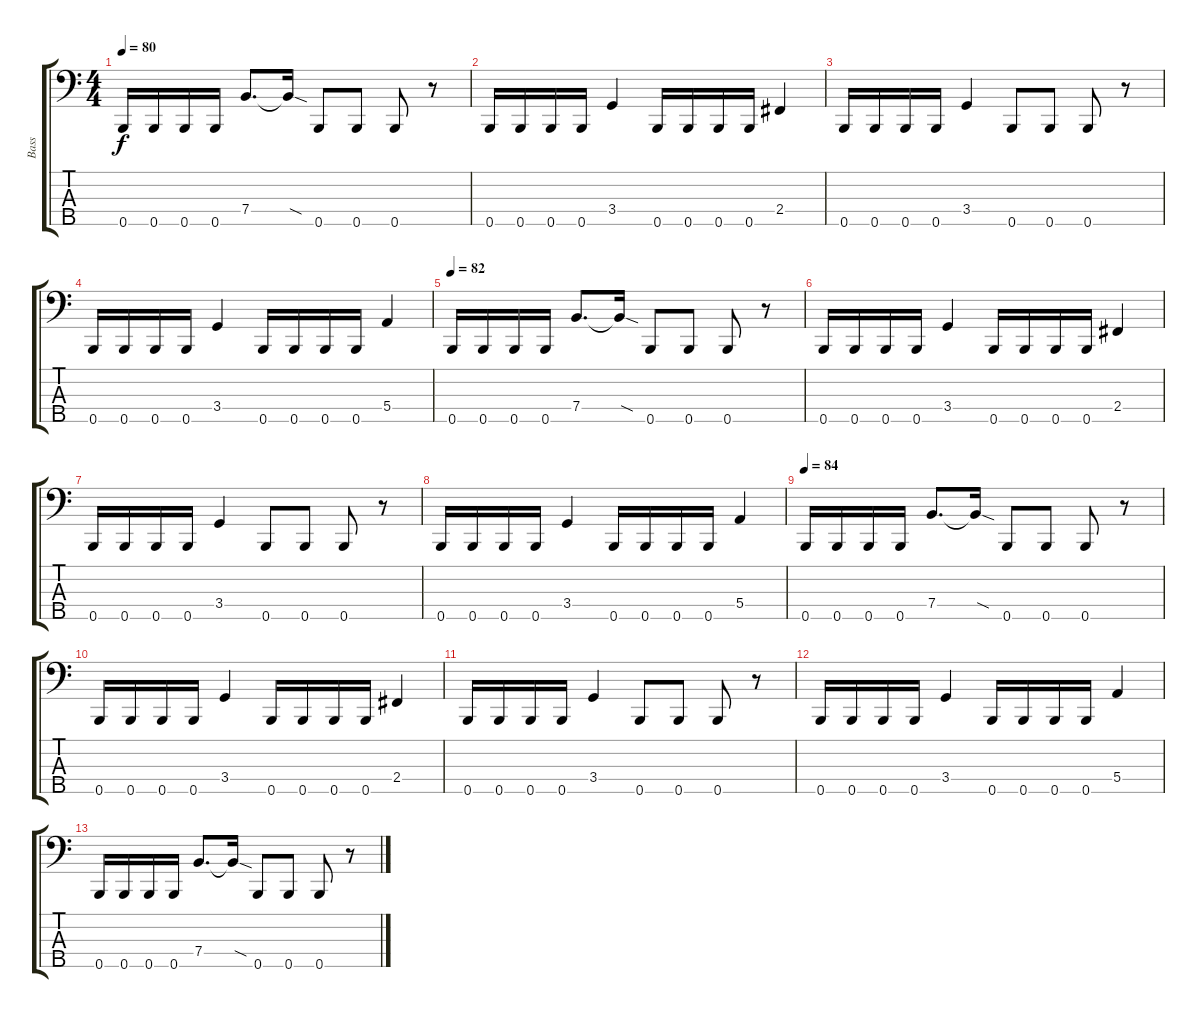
\track ("Bass" "Bass") {instrument electricbasspick}
\staff {score tabs}
\tuning (G2 D2 A1 E1 B0) {hide}
\ts (4 4)
\tempo 80
\clef f4
\ks c
0.5.16{dy f} 0.5.16 0.5.16 0.5.16 7.4.8{d} 7.4{sod t}.16 0.5.8 0.5.8 0.5.8 r.8 |
0.5.16 0.5.16 0.5.16 0.5.16 3.4.4 0.5.16 0.5.16 0.5.16 0.5.16 2.4.4 |
0.5.16 0.5.16 0.5.16 0.5.16 3.4.4 0.5.8 0.5.8 0.5.8 r.8 |
0.5.16 0.5.16 0.5.16 0.5.16 3.4.4 0.5.16 0.5.16 0.5.16 0.5.16 5.4.4 |
\tempo 82
0.5.16 0.5.16 0.5.16 0.5.16 7.4.8{d} 7.4{sod t}.16 0.5.8 0.5.8 0.5.8 r.8 |
0.5.16 0.5.16 0.5.16 0.5.16 3.4.4 0.5.16 0.5.16 0.5.16 0.5.16 2.4.4 |
0.5.16 0.5.16 0.5.16 0.5.16 3.4.4 0.5.8 0.5.8 0.5.8 r.8 |
0.5.16 0.5.16 0.5.16 0.5.16 3.4.4 0.5.16 0.5.16 0.5.16 0.5.16 5.4.4 |
\tempo 84
0.5.16 0.5.16 0.5.16 0.5.16 7.4.8{d} 7.4{sod t}.16 0.5.8 0.5.8 0.5.8 r.8 |
0.5.16 0.5.16 0.5.16 0.5.16 3.4.4 0.5.16 0.5.16 0.5.16 0.5.16 2.4.4 |
0.5.16 0.5.16 0.5.16 0.5.16 3.4.4 0.5.8 0.5.8 0.5.8 r.8 |
0.5.16 0.5.16 0.5.16 0.5.16 3.4.4 0.5.16 0.5.16 0.5.16 0.5.16 5.4.4 |
0.5.16 0.5.16 0.5.16 0.5.16 7.4.8{d} 7.4{sod t}.16 0.5.8 0.5.8 0.5.8 r.8
